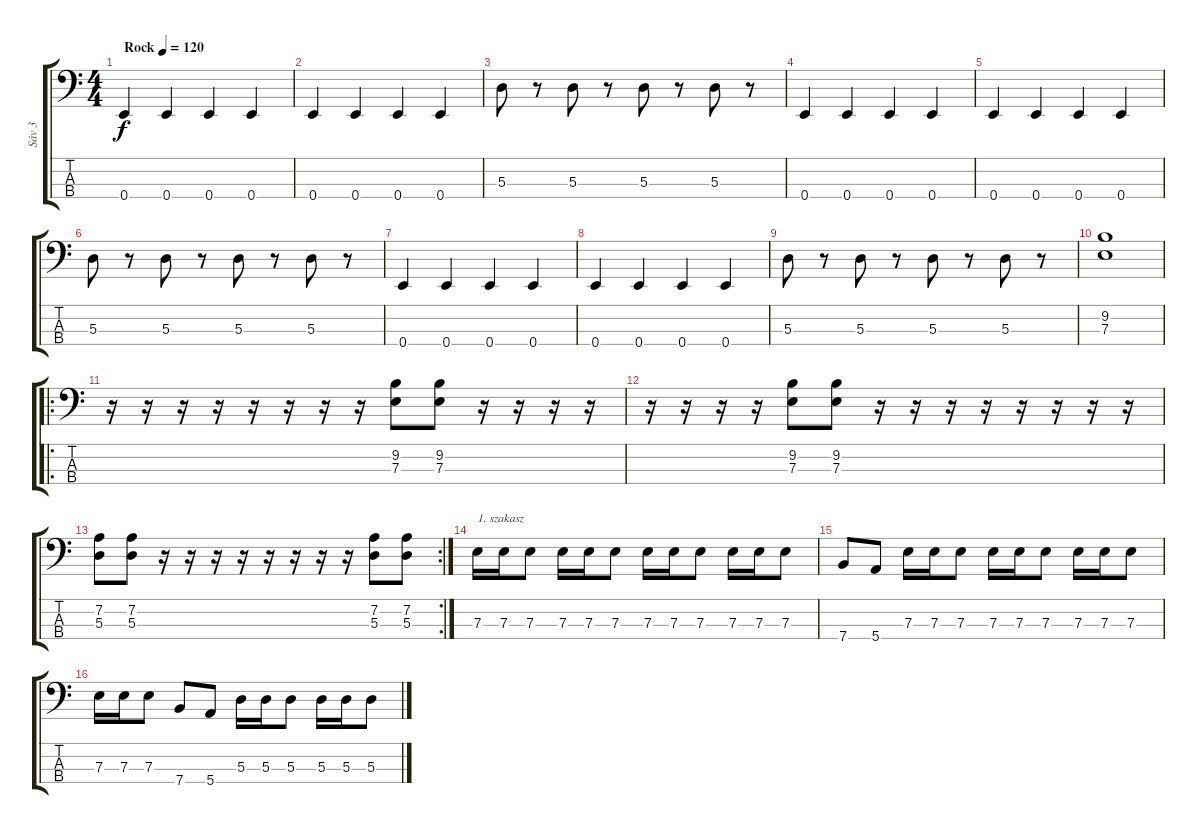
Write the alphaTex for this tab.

\track ("Sáv 3" "Sáv 3") {instrument electricbassfinger}
\staff {score tabs}
\tuning (G2 D2 A1 E1) {hide}
\ts (4 4)
\tempo (120 "Rock")
\clef f4
\ks c
0.4.4{dy f instrument electricbassfinger} 0.4.4 0.4.4 0.4.4 |
0.4.4 0.4.4 0.4.4 0.4.4 |
5.3.8 r.8 5.3.8 r.8 5.3.8 r.8 5.3.8 r.8 |
0.4.4 0.4.4 0.4.4 0.4.4 |
0.4.4 0.4.4 0.4.4 0.4.4 |
5.3.8 r.8 5.3.8 r.8 5.3.8 r.8 5.3.8 r.8 |
0.4.4 0.4.4 0.4.4 0.4.4 |
0.4.4 0.4.4 0.4.4 0.4.4 |
5.3.8 r.8 5.3.8 r.8 5.3.8 r.8 5.3.8 r.8 |
(9.2 7.3).1 |
\ro
r.16 r.16 r.16 r.16 r.16 r.16 r.16 r.16 (9.2 7.3).8 (9.2 7.3).8 r.16 r.16 r.16 r.16 |
r.16 r.16 r.16 r.16 (9.2 7.3).8 (9.2 7.3).8 r.16 r.16 r.16 r.16 r.16 r.16 r.16 r.16 |
\rc 2
(7.2 5.3).8 (7.2 5.3).8 r.16 r.16 r.16 r.16 r.16 r.16 r.16 r.16 (7.2 5.3).8 (7.2 5.3).8 |
7.3.16{txt "1. szakasz"} 7.3.16 7.3.8 7.3.16 7.3.16 7.3.8 7.3.16 7.3.16 7.3.8 7.3.16 7.3.16 7.3.8 |
7.4.8 5.4.8 7.3.16 7.3.16 7.3.8 7.3.16 7.3.16 7.3.8 7.3.16 7.3.16 7.3.8 |
7.3.16 7.3.16 7.3.8 7.4.8 5.4.8 5.3.16 5.3.16 5.3.8 5.3.16 5.3.16 5.3.8
